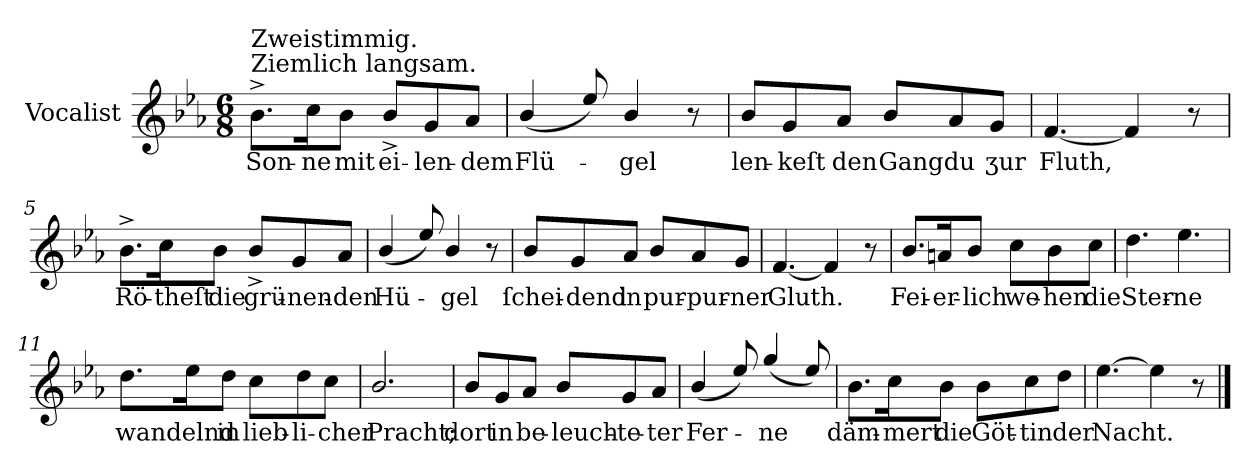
**kern	**text
*part1	*part1
*staff1	*staff1
*I"Vocalist	*
*k[b-e-a-]	*
*E-:	*
*M6/8	*
=1	=1
!LO:TX:a:t=Ziemlich langsam.	!
!LO:TX:a:t=Zweistimmig.	!
8.b-^L	Son-
16ccK	-ne
8b-J	mit
8b-^L	ei-
8g	-len-
8a-J	-dem
=2	=2
(4b-/	Flü-
8ee-/)	.
4b-/	-gel
8r	.
=3	=3
8b-/L	len-
8g	-keſt
8a-J	den
8b-/L	Gang
8a-	du
8gJ	ʒur
=4	=4
[4.f	Fluth,
4f]	.
8r	.
=5	=5
8.b-^L	Rö-
16ccK	-theſt
8b-J	die
8b-^L	grü-
8g	-nen-
8a-J	-den
=6	=6
(4b-/	Hü-
8ee-/)	.
4b-/	-gel
8r	.
=7	=7
8b-/L	ſchei-
8g	-dend
8a-J	in
8b-/L	pur-
8a-	-pur-
8gJ	-ner
=8	=8
[4.f	Gluth.
4f]	.
8r	.
=9	=9
8.b-/L	Fei-
16an/K	-er-
8b-/J	-lich
8ccL	we-
8b-	-hen
8ccJ	die
=10	=10
4.dd	Ster-
4.ee-	-ne
=11	=11
8.ddL	wandelnd
16ee-K	.
8ddJ	in
8ccL	lieb-
8dd	-li-
8ccJ	-cher
=12	=12
2.b-/	Pracht;
=13	=13
8b-L	dort
8g	in
8a-J	be-
8b-L	-leuch-
8g	-te-
8a-J	-ter
=14	=14
(4b-/	Fer-
8ee-/)	.
(4gg/	-ne
8ee-/)	.
=15	=15
8.b-L	däm-
16ccK	-mert
8b-J	die
8b-L	Göt-
8cc	-tin
8ddJ	der
=16	=16
[4.ee-	Nacht.
4ee-]	.
8r	.
==	==
*-	*-
